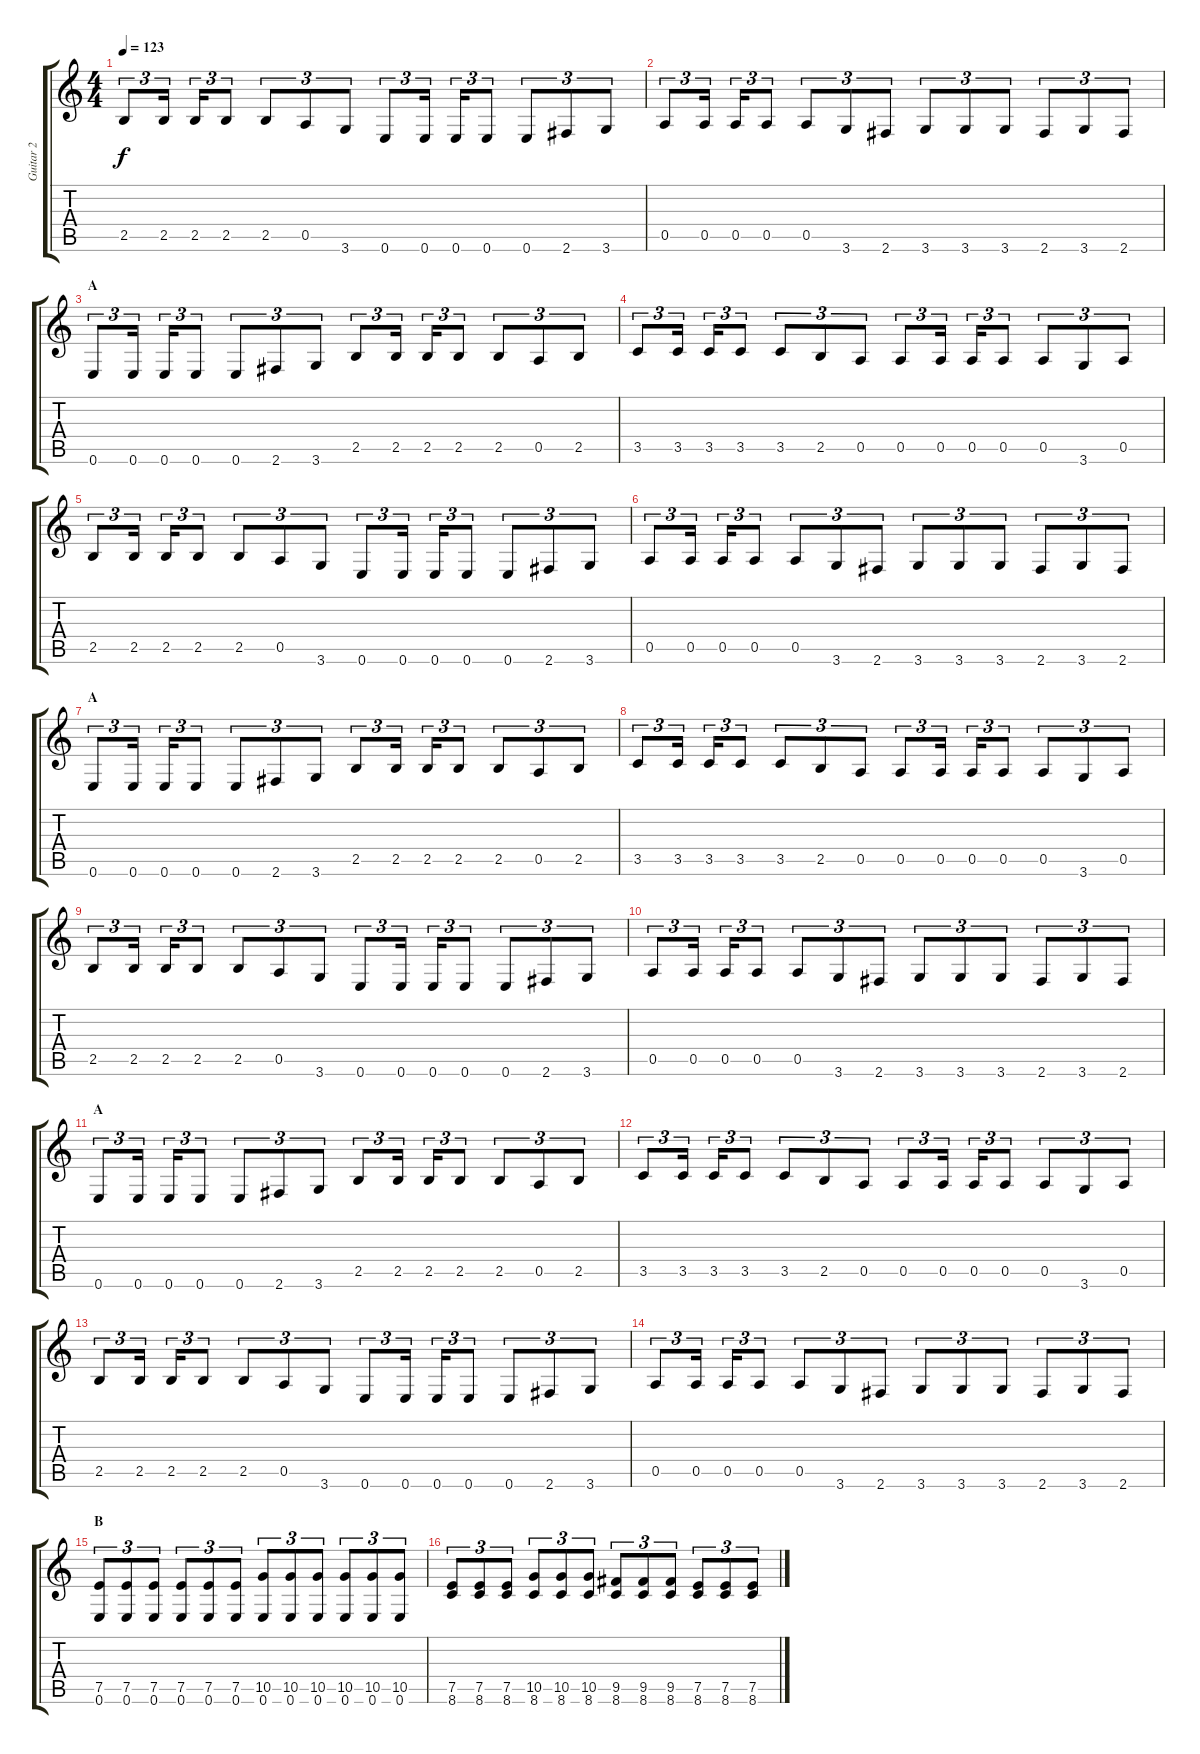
\track ("Guitar 2" "Guitar 2") {instrument distortionguitar}
\staff {score tabs}
\tuning (E4 B3 G3 D3 A2 E2) {hide}
\ts (4 4)
\tempo 123
\clef g2
\ks c
2.5.8{tu (3 2) dy f} 2.5.16{tu (3 2)} 2.5.16{tu (3 2)} 2.5.8{tu (3 2)} 2.5.8{tu (3 2)} 0.5.8{tu (3 2)} 3.6.8{tu (3 2)} 0.6.8{tu (3 2)} 0.6.16{tu (3 2)} 0.6.16{tu (3 2)} 0.6.8{tu (3 2)} 0.6.8{tu (3 2)} 2.6.8{tu (3 2)} 3.6.8{tu (3 2)} |
0.5.8{tu (3 2)} 0.5.16{tu (3 2)} 0.5.16{tu (3 2)} 0.5.8{tu (3 2)} 0.5.8{tu (3 2)} 3.6.8{tu (3 2)} 2.6.8{tu (3 2)} 3.6.8{tu (3 2)} 3.6.8{tu (3 2)} 3.6.8{tu (3 2)} 2.6.8{tu (3 2)} 3.6.8{tu (3 2)} 2.6.8{tu (3 2)} |
\section ("" "A")
0.6.8{tu (3 2)} 0.6.16{tu (3 2)} 0.6.16{tu (3 2)} 0.6.8{tu (3 2)} 0.6.8{tu (3 2)} 2.6.8{tu (3 2)} 3.6.8{tu (3 2)} 2.5.8{tu (3 2)} 2.5.16{tu (3 2)} 2.5.16{tu (3 2)} 2.5.8{tu (3 2)} 2.5.8{tu (3 2)} 0.5.8{tu (3 2)} 2.5.8{tu (3 2)} |
3.5.8{tu (3 2)} 3.5.16{tu (3 2)} 3.5.16{tu (3 2)} 3.5.8{tu (3 2)} 3.5.8{tu (3 2)} 2.5.8{tu (3 2)} 0.5.8{tu (3 2)} 0.5.8{tu (3 2)} 0.5.16{tu (3 2)} 0.5.16{tu (3 2)} 0.5.8{tu (3 2)} 0.5.8{tu (3 2)} 3.6.8{tu (3 2)} 0.5.8{tu (3 2)} |
2.5.8{tu (3 2)} 2.5.16{tu (3 2)} 2.5.16{tu (3 2)} 2.5.8{tu (3 2)} 2.5.8{tu (3 2)} 0.5.8{tu (3 2)} 3.6.8{tu (3 2)} 0.6.8{tu (3 2)} 0.6.16{tu (3 2)} 0.6.16{tu (3 2)} 0.6.8{tu (3 2)} 0.6.8{tu (3 2)} 2.6.8{tu (3 2)} 3.6.8{tu (3 2)} |
0.5.8{tu (3 2)} 0.5.16{tu (3 2)} 0.5.16{tu (3 2)} 0.5.8{tu (3 2)} 0.5.8{tu (3 2)} 3.6.8{tu (3 2)} 2.6.8{tu (3 2)} 3.6.8{tu (3 2)} 3.6.8{tu (3 2)} 3.6.8{tu (3 2)} 2.6.8{tu (3 2)} 3.6.8{tu (3 2)} 2.6.8{tu (3 2)} |
\section ("" "A")
0.6.8{tu (3 2)} 0.6.16{tu (3 2)} 0.6.16{tu (3 2)} 0.6.8{tu (3 2)} 0.6.8{tu (3 2)} 2.6.8{tu (3 2)} 3.6.8{tu (3 2)} 2.5.8{tu (3 2)} 2.5.16{tu (3 2)} 2.5.16{tu (3 2)} 2.5.8{tu (3 2)} 2.5.8{tu (3 2)} 0.5.8{tu (3 2)} 2.5.8{tu (3 2)} |
3.5.8{tu (3 2)} 3.5.16{tu (3 2)} 3.5.16{tu (3 2)} 3.5.8{tu (3 2)} 3.5.8{tu (3 2)} 2.5.8{tu (3 2)} 0.5.8{tu (3 2)} 0.5.8{tu (3 2)} 0.5.16{tu (3 2)} 0.5.16{tu (3 2)} 0.5.8{tu (3 2)} 0.5.8{tu (3 2)} 3.6.8{tu (3 2)} 0.5.8{tu (3 2)} |
2.5.8{tu (3 2)} 2.5.16{tu (3 2)} 2.5.16{tu (3 2)} 2.5.8{tu (3 2)} 2.5.8{tu (3 2)} 0.5.8{tu (3 2)} 3.6.8{tu (3 2)} 0.6.8{tu (3 2)} 0.6.16{tu (3 2)} 0.6.16{tu (3 2)} 0.6.8{tu (3 2)} 0.6.8{tu (3 2)} 2.6.8{tu (3 2)} 3.6.8{tu (3 2)} |
0.5.8{tu (3 2)} 0.5.16{tu (3 2)} 0.5.16{tu (3 2)} 0.5.8{tu (3 2)} 0.5.8{tu (3 2)} 3.6.8{tu (3 2)} 2.6.8{tu (3 2)} 3.6.8{tu (3 2)} 3.6.8{tu (3 2)} 3.6.8{tu (3 2)} 2.6.8{tu (3 2)} 3.6.8{tu (3 2)} 2.6.8{tu (3 2)} |
\section ("" "A")
0.6.8{tu (3 2)} 0.6.16{tu (3 2)} 0.6.16{tu (3 2)} 0.6.8{tu (3 2)} 0.6.8{tu (3 2)} 2.6.8{tu (3 2)} 3.6.8{tu (3 2)} 2.5.8{tu (3 2)} 2.5.16{tu (3 2)} 2.5.16{tu (3 2)} 2.5.8{tu (3 2)} 2.5.8{tu (3 2)} 0.5.8{tu (3 2)} 2.5.8{tu (3 2)} |
3.5.8{tu (3 2)} 3.5.16{tu (3 2)} 3.5.16{tu (3 2)} 3.5.8{tu (3 2)} 3.5.8{tu (3 2)} 2.5.8{tu (3 2)} 0.5.8{tu (3 2)} 0.5.8{tu (3 2)} 0.5.16{tu (3 2)} 0.5.16{tu (3 2)} 0.5.8{tu (3 2)} 0.5.8{tu (3 2)} 3.6.8{tu (3 2)} 0.5.8{tu (3 2)} |
2.5.8{tu (3 2)} 2.5.16{tu (3 2)} 2.5.16{tu (3 2)} 2.5.8{tu (3 2)} 2.5.8{tu (3 2)} 0.5.8{tu (3 2)} 3.6.8{tu (3 2)} 0.6.8{tu (3 2)} 0.6.16{tu (3 2)} 0.6.16{tu (3 2)} 0.6.8{tu (3 2)} 0.6.8{tu (3 2)} 2.6.8{tu (3 2)} 3.6.8{tu (3 2)} |
0.5.8{tu (3 2)} 0.5.16{tu (3 2)} 0.5.16{tu (3 2)} 0.5.8{tu (3 2)} 0.5.8{tu (3 2)} 3.6.8{tu (3 2)} 2.6.8{tu (3 2)} 3.6.8{tu (3 2)} 3.6.8{tu (3 2)} 3.6.8{tu (3 2)} 2.6.8{tu (3 2)} 3.6.8{tu (3 2)} 2.6.8{tu (3 2)} |
\section ("" "B")
(7.5 0.6).8{tu (3 2)} (7.5 0.6).8{tu (3 2)} (7.5 0.6).8{tu (3 2)} (7.5 0.6).8{tu (3 2)} (7.5 0.6).8{tu (3 2)} (7.5 0.6).8{tu (3 2)} (10.5 0.6).8{tu (3 2)} (10.5 0.6).8{tu (3 2)} (10.5 0.6).8{tu (3 2)} (10.5 0.6).8{tu (3 2)} (10.5 0.6).8{tu (3 2)} (10.5 0.6).8{tu (3 2)} |
(7.5 8.6).8{tu (3 2)} (7.5 8.6).8{tu (3 2)} (7.5 8.6).8{tu (3 2)} (10.5 8.6).8{tu (3 2)} (10.5 8.6).8{tu (3 2)} (10.5 8.6).8{tu (3 2)} (9.5 8.6).8{tu (3 2)} (9.5 8.6).8{tu (3 2)} (9.5 8.6).8{tu (3 2)} (7.5 8.6).8{tu (3 2)} (7.5 8.6).8{tu (3 2)} (7.5 8.6).8{tu (3 2)}
